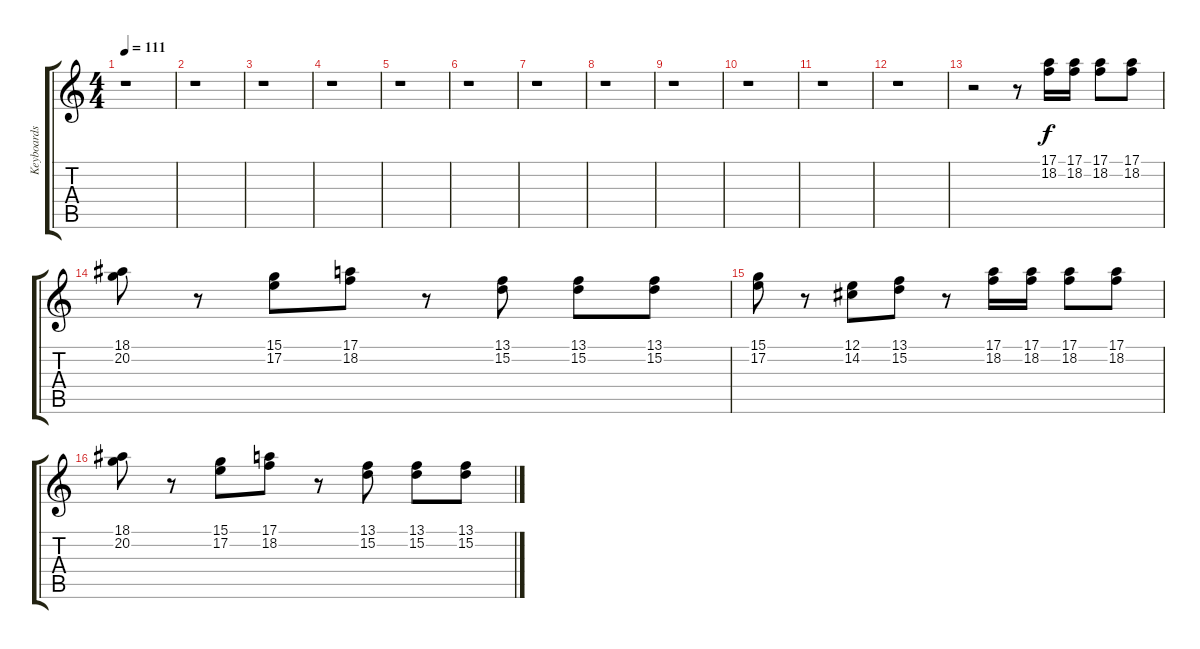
\track ("Keyboards 1" "Keyboards ") {instrument electricpiano2}
\staff {score tabs}
\tuning (E4 B3 G3 D3 A2 E2) {hide}
\ts (4 4)
\tempo 111
\clef g2
\ks c
r.1{dy f} |
r.1 |
r.1 |
r.1 |
r.1 |
r.1 |
r.1 |
r.1 |
r.1 |
r.1 |
r.1 |
r.1 |
r.2 r.8 (17.1 18.2).16 (17.1 18.2).16 (17.1 18.2).8 (17.1 18.2).8 |
(18.1 20.2).8 r.8 (15.1 17.2).8 (17.1 18.2).8 r.8 (13.1 15.2).8 (13.1 15.2).8 (13.1 15.2).8 |
(15.1 17.2).8 r.8 (12.1 14.2).8 (13.1 15.2).8 r.8 (17.1 18.2).16 (17.1 18.2).16 (17.1 18.2).8 (17.1 18.2).8 |
(18.1 20.2).8 r.8 (15.1 17.2).8 (17.1 18.2).8 r.8 (13.1 15.2).8 (13.1 15.2).8 (13.1 15.2).8
